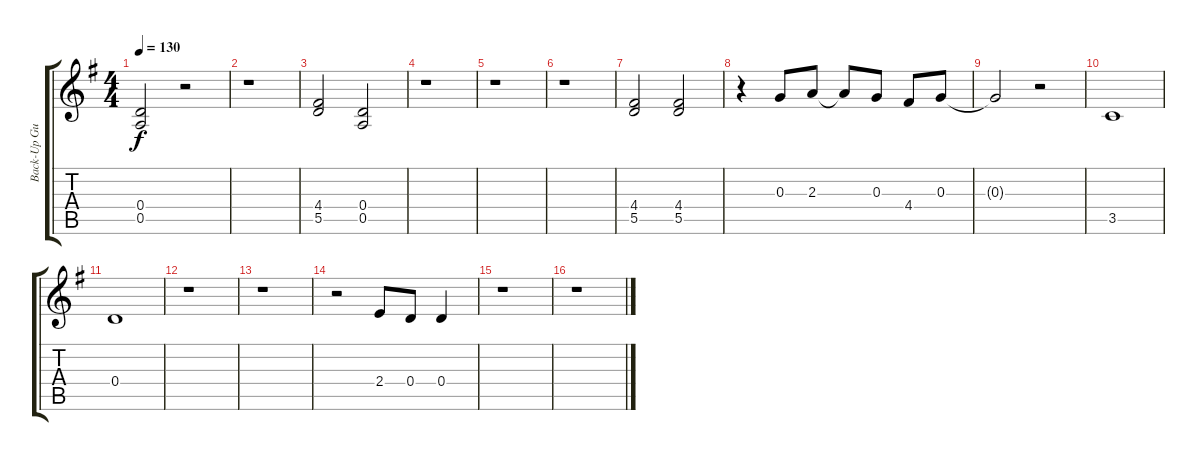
\track ("Back-Up Guitar/Vocals" "Back-Up Gu") {instrument acousticguitarsteel}
\staff {score tabs}
\tuning (E4 B3 G3 D3 A2 E2) {hide}
\ts (4 4)
\tempo 130
\clef g2
\ks g
(0.4 0.5).2{dy f} r.2 |
r.1 |
(4.4 5.5).2 (0.4 0.5).2 |
r.1 |
r.1 |
r.1 |
(4.4 5.5).2 (4.4 5.5).2 |
r.4 0.3.8 2.3.8 2.3{t}.8 0.3.8 4.4.8 0.3.8 |
0.3{t}.2 r.2 |
3.5.1 |
0.4.1 |
r.1 |
r.1 |
r.2 2.4.8 0.4.8 0.4.4 |
r.1 |
r.1
